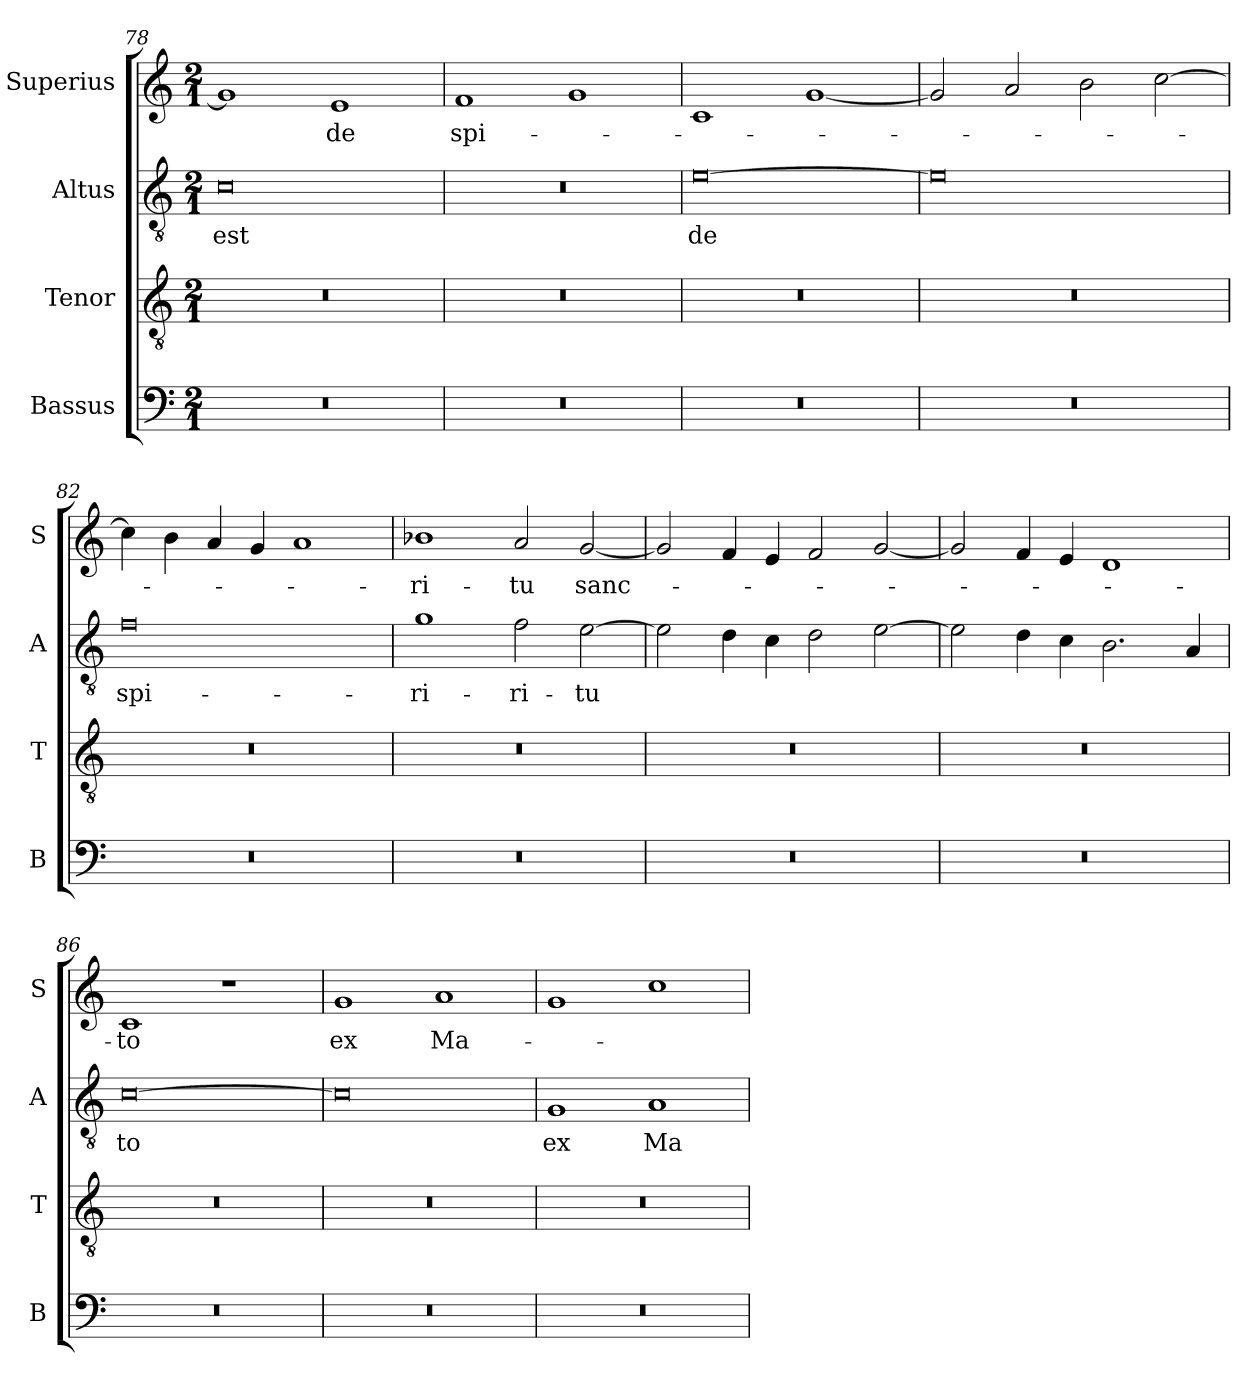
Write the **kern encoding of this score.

**kern	**kern	**kern	**text	**kern	**text
*part4	*part3	*part2	*part2	*part1	*part1
*staff4	*staff3	*staff2	*staff2	*staff1	*staff1
*I"Bassus	*I"Tenor	*I"Altus	*	*I"Superius	*
*I'B	*I'T	*I'A	*	*I'S	*
*clefF4	*clefGv2	*clefGv2	*	*clefG2	*
*k[]	*k[]	*k[]	*	*k[]	*
*M2/1	*M2/1	*M2/1	*	*M2/1	*
=78	=78	=78	=78	=78	=78
0r	0r	0c	est	1g]	.
.	.	.	.	1e	de
=79	=79	=79	=79	=79	=79
0r	0r	0r	.	1f	spi-
.	.	.	.	1g	.
=80	=80	=80	=80	=80	=80
0r	0r	[0e	de	1c	.
.	.	.	.	[1g	.
=81	=81	=81	=81	=81	=81
0r	0r	0e]	.	2g/]	.
.	.	.	.	2a/	.
.	.	.	.	2b\	.
.	.	.	.	[2cc\	.
=82	=82	=82	=82	=82	=82
0r	0r	0f	spi-	4cc\]	.
.	.	.	.	4b\	.
.	.	.	.	4a/	.
.	.	.	.	4g/	.
.	.	.	.	1a	.
=83	=83	=83	=83	=83	=83
0r	0r	1g	-ri-	1b-X	-ri-
.	.	2f\	-ri-	2a/	-tu
.	.	[2e\	-tu	[2g/	sanc-
=84	=84	=84	=84	=84	=84
0r	0r	2e\]	.	2g/]	.
.	.	4d\	.	4f/	.
.	.	4c\	.	4e/	.
.	.	2d\	.	2f/	.
.	.	[2e\	.	[2g/	.
=85	=85	=85	=85	=85	=85
0r	0r	2e\]	.	2g/]	.
.	.	4d\	.	4f/	.
.	.	4c\	.	4e/	.
.	.	2.B\	.	1d	.
.	.	4A/	.	.	.
=86	=86	=86	=86	=86	=86
0r	0r	[0c	-to	1c	-to
.	.	.	.	1r	.
=87	=87	=87	=87	=87	=87
0r	0r	0c]	.	1g	ex
.	.	.	.	1a	Ma-
=88	=88	=88	=88	=88	=88
0r	0r	1G	ex	1g	.
.	.	1A	Ma-	1cc	.
=	=	=	=	=	=
*-	*-	*-	*-	*-	*-
